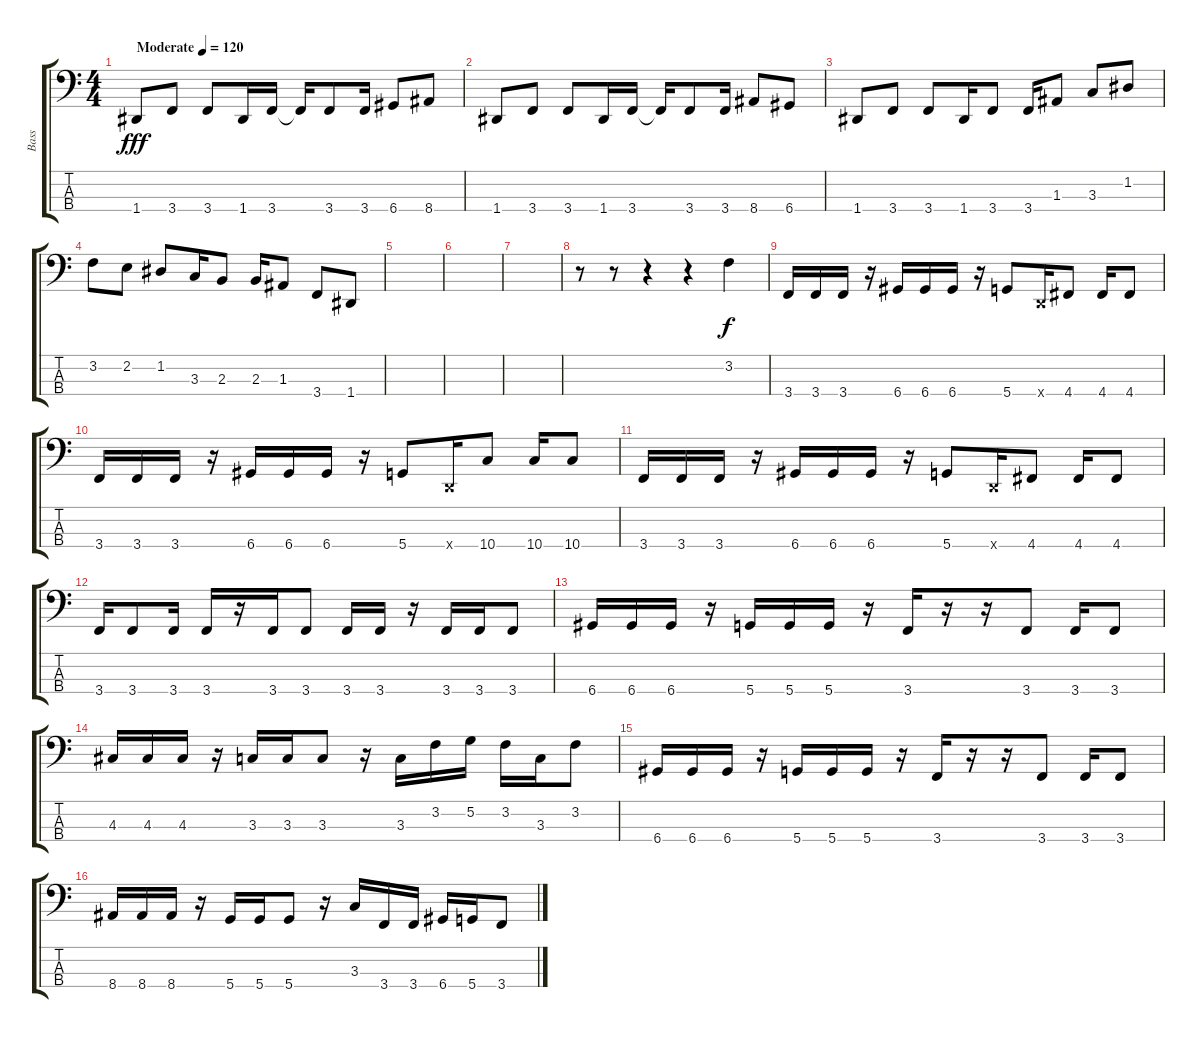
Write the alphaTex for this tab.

\track ("Bass" "Bass") {instrument electricbassfinger}
\staff {score tabs}
\tuning (G2 D2 A1 D1) {hide}
\ts (4 4)
\tempo (120 "Moderate")
\clef f4
\ks c
1.4.8{dy fff instrument electricbassfinger} 3.4.8 3.4.8 1.4.16 3.4.16 3.4{t}.16 3.4.8 3.4.16 6.4.8 8.4.8 |
1.4.8 3.4.8 3.4.8 1.4.16 3.4.16 3.4{t}.16 3.4.8 3.4.16 8.4.8 6.4.8 |
1.4.8 3.4.8 3.4.8 1.4.16 3.4.8 3.4.16 1.3.8 3.3.8 1.2.8 |
3.2.8 2.2.8 1.2.8 3.3.16 2.3.8 2.3.16 1.3.8 3.4.8 1.4.8 |
|
|
|
r.8 r.8 r.4 r.4 3.2.4{dy f} |
3.4.16 3.4.16 3.4.16 r.16 6.4.16 6.4.16 6.4.16 r.16 5.4.8 0.4{x}.16 4.4.8 4.4.16 4.4.8 |
3.4.16 3.4.16 3.4.16 r.16 6.4.16 6.4.16 6.4.16 r.16 5.4.8 0.4{x}.16 10.4.8 10.4.16 10.4.8 |
3.4.16 3.4.16 3.4.16 r.16 6.4.16 6.4.16 6.4.16 r.16 5.4.8 0.4{x}.16 4.4.8 4.4.16 4.4.8 |
3.4.16 3.4.8 3.4.16 3.4.16 r.16 3.4.16 3.4.8 3.4.16 3.4.16 r.16 3.4.16 3.4.16 3.4.8 |
6.4.16 6.4.16 6.4.16 r.16 5.4.16 5.4.16 5.4.16 r.16 3.4.16 r.16 r.16 3.4.8 3.4.16 3.4.8 |
4.3.16 4.3.16 4.3.16 r.16 3.3.16 3.3.16 3.3.8 r.16 3.3.16 3.2.16 5.2.16 3.2.16 3.3.16 3.2.8 |
6.4.16 6.4.16 6.4.16 r.16 5.4.16 5.4.16 5.4.16 r.16 3.4.16 r.16 r.16 3.4.8 3.4.16 3.4.8 |
8.4.16 8.4.16 8.4.16 r.16 5.4.16 5.4.16 5.4.8 r.16 3.3.16 3.4.16 3.4.16 6.4.16 5.4.16 3.4.8
